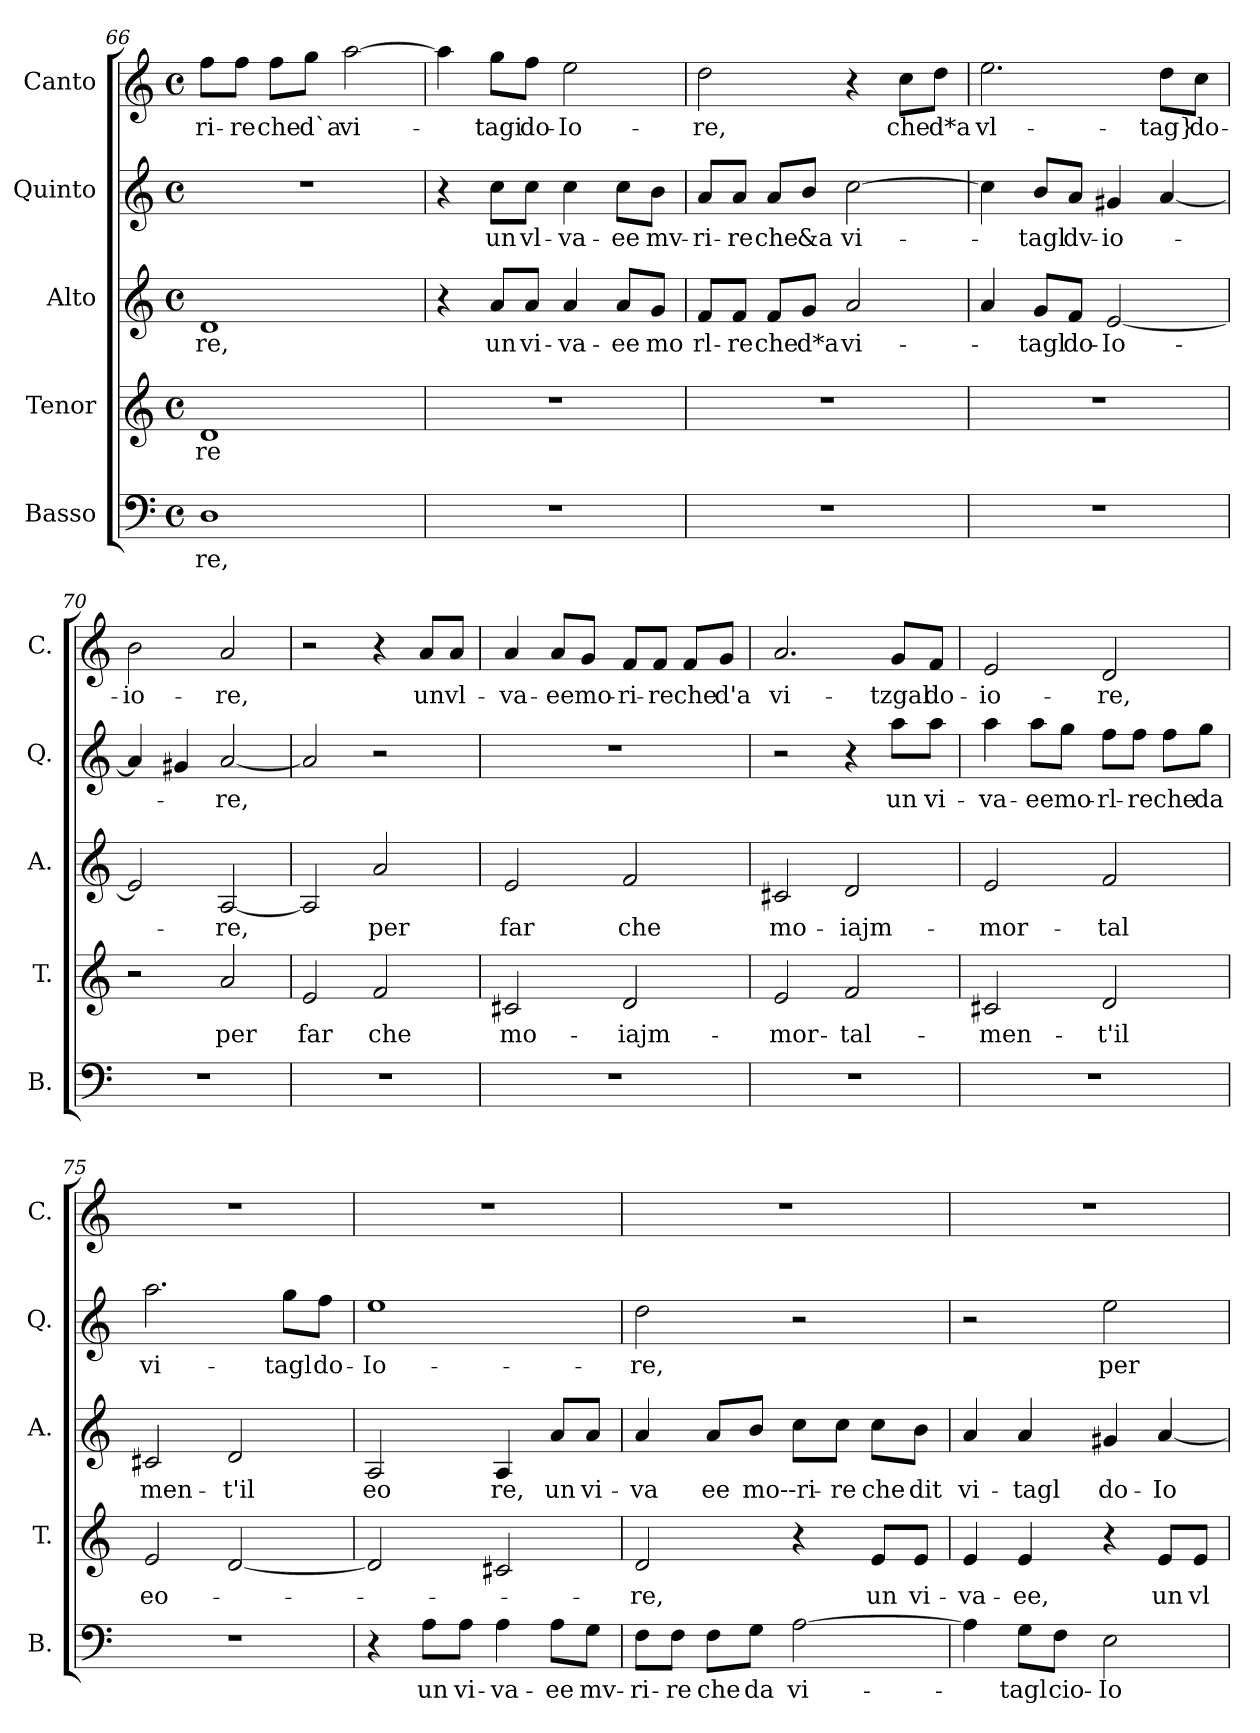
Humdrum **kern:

**kern	**text	**kern	**text	**kern	**text	**kern	**text	**kern	**text
*part5	*part5	*part4	*part4	*part3	*part3	*part2	*part2	*part1	*part1
*staff5	*staff5	*staff4	*staff4	*staff3	*staff3	*staff2	*staff2	*staff1	*staff1
*I"Basso	*	*I"Tenor	*	*I"Alto	*	*I"Quinto	*	*I"Canto	*
*I'B.	*	*I'T.	*	*I'A.	*	*I'Q.	*	*I'C.	*
*clefF4	*	*clefG2	*	*clefG2	*	*clefG2	*	*clefG2	*
*k[]	*	*k[]	*	*k[]	*	*k[]	*	*k[]	*
*M4/4	*	*M4/4	*	*M4/4	*	*M4/4	*	*M4/4	*
*met(c)	*	*met(c)	*	*met(c)	*	*met(c)	*	*met(c)	*
=66	=66	=66	=66	=66	=66	=66	=66	=66	=66
!	!LO:LY:b	!	!LO:LY:b	!	!LO:LY:b	!	!	!	!LO:LY:b
1D	-re,	1d	-re	1d	-re,	1r	.	8ff\L	-ri-
!	!	!	!	!	!	!	!	!	!LO:LY:b
.	.	.	.	.	.	.	.	8ff\J	-re
!	!	!	!	!	!	!	!	!	!LO:LY:b
.	.	.	.	.	.	.	.	8ff\L	-che
!	!	!	!	!	!	!	!	!	!LO:LY:b
.	.	.	.	.	.	.	.	8gg\J	-d`a
!	!	!	!	!	!	!	!	!	!LO:LY:b
.	.	.	.	.	.	.	.	[2aa\	-vi-
=67	=67	=67	=67	=67	=67	=67	=67	=67	=67
1r	.	1r	.	4r	.	4r	.	4aa\]	.
!	!	!	!	!	!LO:LY:b	!	!LO:LY:b	!	!LO:LY:b
.	.	.	.	8a/L	-un	8cc\L	-un	8gg\L	-tagi
!	!	!	!	!	!LO:LY:b	!	!LO:LY:b	!	!LO:LY:b
.	.	.	.	8a/J	-vi-	8cc\J	-vl-	8ff\J	-do--
!	!	!	!	!	!LO:LY:b	!	!LO:LY:b	!	!LO:LY:b
.	.	.	.	4a/	-va-	4cc\	-va-	2ee\	-Io-
!	!	!	!	!	!LO:LY:b	!	!LO:LY:b	!	!
.	.	.	.	8a/L	-ee	8cc\L	-ee	.	.
!	!	!	!	!	!LO:LY:b	!	!LO:LY:b	!	!
.	.	.	.	8g/J	-mo	8b\J	-mv-	.	.
!!LO:PB:g=z
=68	=68	=68	=68	=68	=68	=68	=68	=68	=68
!	!	!	!	!	!LO:LY:b	!	!LO:LY:b	!	!LO:LY:b
1r	.	1r	.	8f/L	-rl-	8a/L	-ri-	2dd\	-re,
!	!	!	!	!	!LO:LY:b	!	!LO:LY:b	!	!
.	.	.	.	8f/J	-re	8a/J	-re	.	.
!	!	!	!	!	!LO:LY:b	!	!LO:LY:b	!	!
.	.	.	.	8f/L	-che	8a/L	-che	.	.
!	!	!	!	!	!LO:LY:b	!	!LO:LY:b	!	!
.	.	.	.	8g/J	-d*a	8b/J	-&a	.	.
!	!	!	!	!	!LO:LY:b	!	!LO:LY:b	!	!
.	.	.	.	2a/	-vi-	[2cc\	-vi-	4r	.
!	!	!	!	!	!	!	!	!	!LO:LY:b
.	.	.	.	.	.	.	.	8cc\L	-che
!	!	!	!	!	!	!	!	!	!LO:LY:b
.	.	.	.	.	.	.	.	8dd\J	-d*a
=69	=69	=69	=69	=69	=69	=69	=69	=69	=69
!	!	!	!	!	!	!	!	!	!LO:LY:b
1r	.	1r	.	4a/	.	4cc\]	.	2.ee\	-vl-
!	!	!	!	!	!LO:LY:b	!	!LO:LY:b	!	!
.	.	.	.	8g/L	-tagl	8b/L	-tagl	.	.
!	!	!	!	!	!LO:LY:b	!	!LO:LY:b	!	!
.	.	.	.	8f/J	-do-	8a/J	-dv-	.	.
!	!	!	!	!	!LO:LY:b	!	!LO:LY:b	!	!
.	.	.	.	[2e/	-Io-	4g#X/	-io-	.	.
!	!	!	!	!	!	!	!	!	!LO:LY:b
.	.	.	.	.	.	[4a/	.	8dd\L	-tag}
!	!	!	!	!	!	!	!	!	!LO:LY:b
.	.	.	.	.	.	.	.	8cc\J	-do-
=70	=70	=70	=70	=70	=70	=70	=70	=70	=70
!	!	!	!	!	!	!	!	!	!LO:LY:b
1r	.	2r	.	2e/]	.	4a/]	.	2b\	-io-
.	.	.	.	.	.	4g#X/	.	.	.
!	!	!	!LO:LY:b	!	!LO:LY:b	!	!LO:LY:b	!	!LO:LY:b
.	.	2a/	-per	[2A/	-re,	[2a/	-re,	2a/	-re,
=71	=71	=71	=71	=71	=71	=71	=71	=71	=71
!	!	!	!LO:LY:b	!	!	!	!	!	!
1r	.	2e/	-far	2A/]	.	2a/]	.	2r	.
!	!	!	!LO:LY:b	!	!LO:LY:b	!	!	!	!
.	.	2f/	-che	2a/	-per	2r	.	4r	.
!	!	!	!	!	!	!	!	!	!LO:LY:b
.	.	.	.	.	.	.	.	8a/L	-un
!	!	!	!	!	!	!	!	!	!LO:LY:b
.	.	.	.	.	.	.	.	8a/J	-vl-
=72	=72	=72	=72	=72	=72	=72	=72	=72	=72
!	!	!	!LO:LY:b	!	!LO:LY:b	!	!	!	!LO:LY:b
1r	.	2c#X/	-mo-	2e/	-far	1r	.	4a/	-va-
!	!	!	!	!	!	!	!	!	!LO:LY:b
.	.	.	.	.	.	.	.	8a/L	-ee
!	!	!	!	!	!	!	!	!	!LO:LY:b
.	.	.	.	.	.	.	.	8g/J	-mo-
!	!	!	!LO:LY:b	!	!LO:LY:b	!	!	!	!LO:LY:b
.	.	2d/	-iajm-	2f/	-che	.	.	8f/L	-ri-
!	!	!	!	!	!	!	!	!	!LO:LY:b
.	.	.	.	.	.	.	.	8f/J	-re
!	!	!	!	!	!	!	!	!	!LO:LY:b
.	.	.	.	.	.	.	.	8f/L	-che
!	!	!	!	!	!	!	!	!	!LO:LY:b
.	.	.	.	.	.	.	.	8g/J	-d'a
=73	=73	=73	=73	=73	=73	=73	=73	=73	=73
!	!	!	!LO:LY:b	!	!LO:LY:b	!	!	!	!LO:LY:b
1r	.	2e/	-mor-	2c#X/	-mo-	2r	.	2.a/	-vi-
!	!	!	!LO:LY:b	!	!LO:LY:b	!	!	!	!
.	.	2f/	-tal-	2d/	-iajm-	4r	.	.	.
!	!	!	!	!	!	!	!LO:LY:b	!	!LO:LY:b
.	.	.	.	.	.	8aa\L	-un	8g/L	-tzgal
!	!	!	!	!	!	!	!LO:LY:b	!	!LO:LY:b
.	.	.	.	.	.	8aa\J	-vi-	8f/J	-do-
!!LO:LB:g=z
=74	=74	=74	=74	=74	=74	=74	=74	=74	=74
!	!	!	!LO:LY:b	!	!LO:LY:b	!	!LO:LY:b	!	!LO:LY:b
1r	.	2c#X/	-men-	2e/	-mor-	4aa\	-va-	2e/	-io-
!	!	!	!	!	!	!	!LO:LY:b	!	!
.	.	.	.	.	.	8aa\L	-ee	.	.
!	!	!	!	!	!	!	!LO:LY:b	!	!
.	.	.	.	.	.	8gg\J	-mo-	.	.
!	!	!	!LO:LY:b	!	!LO:LY:b	!	!LO:LY:b	!	!LO:LY:b
.	.	2d/	-t'il	2f/	-tal	8ff\L	-rl-	2d/	-re,
!	!	!	!	!	!	!	!LO:LY:b	!	!
.	.	.	.	.	.	8ff\J	-re	.	.
!	!	!	!	!	!	!	!LO:LY:b	!	!
.	.	.	.	.	.	8ff\L	-che	.	.
!	!	!	!	!	!	!	!LO:LY:b	!	!
.	.	.	.	.	.	8gg\J	-da	.	.
=75	=75	=75	=75	=75	=75	=75	=75	=75	=75
!	!	!	!LO:LY:b	!	!LO:LY:b	!	!LO:LY:b	!	!
1r	.	2e/	-eo-	2c#X/	-men-	2.aa\	-vi-	1r	.
!	!	!	!	!	!LO:LY:b	!	!	!	!
.	.	[2d/	.	2d/	-t'il	.	.	.	.
!	!	!	!	!	!	!	!LO:LY:b	!	!
.	.	.	.	.	.	8gg\L	-tagl	.	.
!	!	!	!	!	!	!	!LO:LY:b	!	!
.	.	.	.	.	.	8ff\J	-do-	.	.
=76	=76	=76	=76	=76	=76	=76	=76	=76	=76
!	!	!	!	!	!LO:LY:b	!	!LO:LY:b	!	!
4r	.	2d/]	.	2A/	-eo	1ee	-Io-	1r	.
!	!LO:LY:b	!	!	!	!	!	!	!	!
8A\L	-un	.	.	.	.	.	.	.	.
!	!LO:LY:b	!	!	!	!	!	!	!	!
8A\J	-vi-	.	.	.	.	.	.	.	.
!	!LO:LY:b	!	!	!	!LO:LY:b	!	!	!	!
4A\	-va-	2c#X/	.	4A/	-re,	.	.	.	.
!	!LO:LY:b	!	!	!	!LO:LY:b	!	!	!	!
8A\L	-ee	.	.	8a/L	-un	.	.	.	.
!	!LO:LY:b	!	!	!	!LO:LY:b	!	!	!	!
8G\J	-mv-	.	.	8a/J	-vi-	.	.	.	.
=77	=77	=77	=77	=77	=77	=77	=77	=77	=77
!	!LO:LY:b	!	!LO:LY:b	!	!LO:LY:b	!	!LO:LY:b	!	!
8F\L	-ri-	2d/	-re,	4a/	-va	2dd\	-re,	1r	.
!	!LO:LY:b	!	!	!	!	!	!	!	!
8F\J	-re	.	.	.	.	.	.	.	.
!	!LO:LY:b	!	!	!	!LO:LY:b	!	!	!	!
8F\L	-che	.	.	8a/L	-ee	.	.	.	.
!	!LO:LY:b	!	!	!	!LO:LY:b	!	!	!	!
8G\J	-da	.	.	8b/J	-mo--ri-	.	.	.	.
!	!LO:LY:b	!	!	!	!	!	!	!	!
[2A\	-vi-	4r	.	8cc\L	.	2r	.	.	.
!	!	!	!	!	!LO:LY:b	!	!	!	!
.	.	.	.	8cc\J	-re	.	.	.	.
!	!	!	!LO:LY:b	!	!LO:LY:b	!	!	!	!
.	.	8e/L	-un	8cc\L	-che	.	.	.	.
!	!	!	!LO:LY:b	!	!LO:LY:b	!	!	!	!
.	.	8e/J	-vi-	8b\J	-dit	.	.	.	.
=78	=78	=78	=78	=78	=78	=78	=78	=78	=78
!	!	!	!LO:LY:b	!	!LO:LY:b	!	!	!	!
4A\]	.	4e/	-va-	4a/	-vi-	2r	.	1r	.
!	!LO:LY:b	!	!LO:LY:b	!	!LO:LY:b	!	!	!	!
8G\L	-tagl	4e/	-ee,	4a/	-tagl	.	.	.	.
!	!LO:LY:b	!	!	!	!	!	!	!	!
8F\J	-cio--	.	.	.	.	.	.	.	.
!	!LO:LY:b	!	!	!	!LO:LY:b	!	!LO:LY:b	!	!
2E\	-Io-	4r	.	4g#X/	-do-	2ee\	-per	.	.
!	!	!	!LO:LY:b	!	!LO:LY:b	!	!	!	!
.	.	8e/L	-un	[4a/	-Io-	.	.	.	.
!	!	!	!LO:LY:b	!	!	!	!	!	!
.	.	8e/J	-vl-	.	.	.	.	.	.
=	=	=	=	=	=	=	=	=	=
*-	*-	*-	*-	*-	*-	*-	*-	*-	*-
